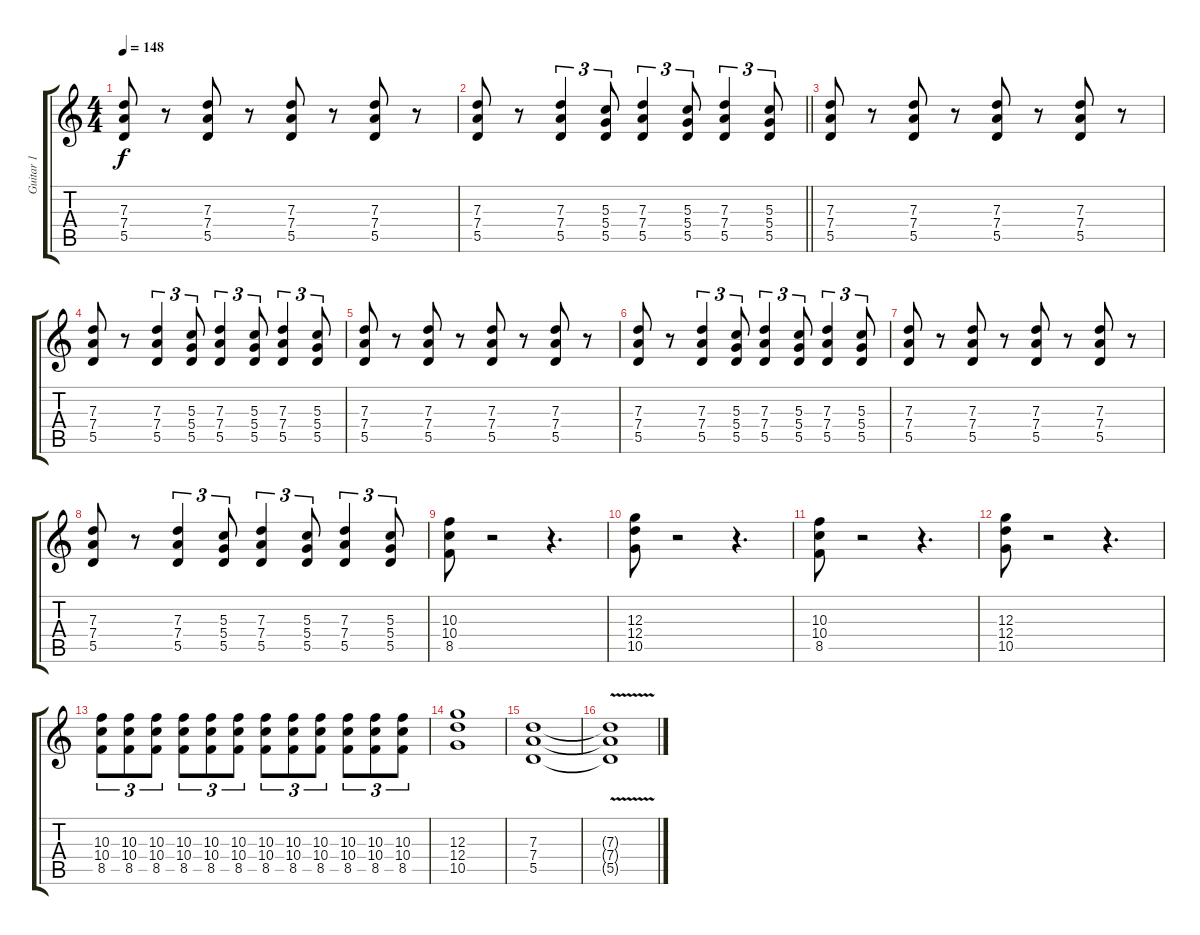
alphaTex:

\track ("Guitar 1" "Guitar 1") {instrument overdrivenguitar}
\staff {score tabs}
\tuning (E4 B3 G3 D3 A2 E2) {hide}
\ts (4 4)
\tempo 148
\clef g2
\ks c
(7.3 7.4 5.5).8{dy f} r.8 (7.3 7.4 5.5).8 r.8 (7.3 7.4 5.5).8 r.8 (7.3 7.4 5.5).8 r.8 |
\barLineRight lightlight
(7.3 7.4 5.5).8 r.8 (7.3 7.4 5.5).4{tu (3 2)} (5.3 5.4 5.5).8{tu (3 2)} (7.3 7.4 5.5).4{tu (3 2)} (5.3 5.4 5.5).8{tu (3 2)} (7.3 7.4 5.5).4{tu (3 2)} (5.3 5.4 5.5).8{tu (3 2)} |
(7.3 7.4 5.5).8 r.8 (7.3 7.4 5.5).8 r.8 (7.3 7.4 5.5).8 r.8 (7.3 7.4 5.5).8 r.8 |
(7.3 7.4 5.5).8 r.8 (7.3 7.4 5.5).4{tu (3 2)} (5.3 5.4 5.5).8{tu (3 2)} (7.3 7.4 5.5).4{tu (3 2)} (5.3 5.4 5.5).8{tu (3 2)} (7.3 7.4 5.5).4{tu (3 2)} (5.3 5.4 5.5).8{tu (3 2)} |
(7.3 7.4 5.5).8 r.8 (7.3 7.4 5.5).8 r.8 (7.3 7.4 5.5).8 r.8 (7.3 7.4 5.5).8 r.8 |
(7.3 7.4 5.5).8 r.8 (7.3 7.4 5.5).4{tu (3 2)} (5.3 5.4 5.5).8{tu (3 2)} (7.3 7.4 5.5).4{tu (3 2)} (5.3 5.4 5.5).8{tu (3 2)} (7.3 7.4 5.5).4{tu (3 2)} (5.3 5.4 5.5).8{tu (3 2)} |
(7.3 7.4 5.5).8 r.8 (7.3 7.4 5.5).8 r.8 (7.3 7.4 5.5).8 r.8 (7.3 7.4 5.5).8 r.8 |
(7.3 7.4 5.5).8 r.8 (7.3 7.4 5.5).4{tu (3 2)} (5.3 5.4 5.5).8{tu (3 2)} (7.3 7.4 5.5).4{tu (3 2)} (5.3 5.4 5.5).8{tu (3 2)} (7.3 7.4 5.5).4{tu (3 2)} (5.3 5.4 5.5).8{tu (3 2)} |
(10.3 10.4 8.5).8 r.2 r.4{d} |
(12.3 12.4 10.5).8 r.2 r.4{d} |
(10.3 10.4 8.5).8 r.2 r.4{d} |
(12.3 12.4 10.5).8 r.2 r.4{d} |
(10.3 10.4 8.5).8{tu (3 2)} (10.3 10.4 8.5).8{tu (3 2)} (10.3 10.4 8.5).8{tu (3 2)} (10.3 10.4 8.5).8{tu (3 2)} (10.3 10.4 8.5).8{tu (3 2)} (10.3 10.4 8.5).8{tu (3 2)} (10.3 10.4 8.5).8{tu (3 2)} (10.3 10.4 8.5).8{tu (3 2)} (10.3 10.4 8.5).8{tu (3 2)} (10.3 10.4 8.5).8{tu (3 2)} (10.3 10.4 8.5).8{tu (3 2)} (10.3 10.4 8.5).8{tu (3 2)} |
(12.3 12.4 10.5).1 |
(7.3 7.4 5.5).1 |
(7.3{v t} 7.4{v t} 5.5{v t}).1
